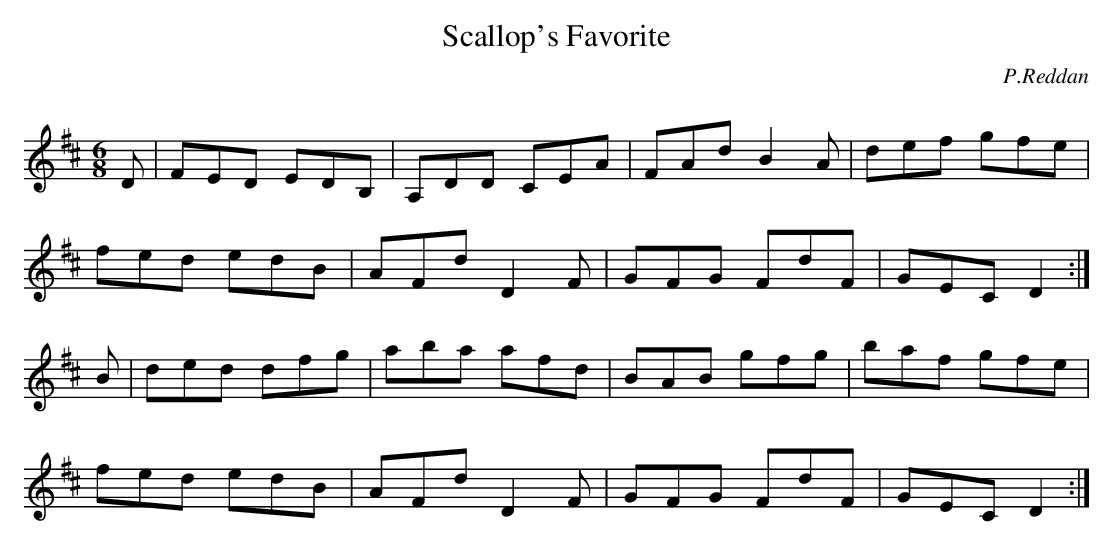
X:1
T: Scallop's Favorite
C: P.Reddan
Q: 300
L: 1/8
M: 6/8
K: D
D|FED EDB,|A,DD CEA|FAd B2A|def gfe|
fed edB|AFd D2F|GFG FdF|GEC D2 :|
B|ded dfg|aba afd|BAB gfg|baf gfe|
fed edB|AFd D2F|GFG FdF|GEC D2 :|
